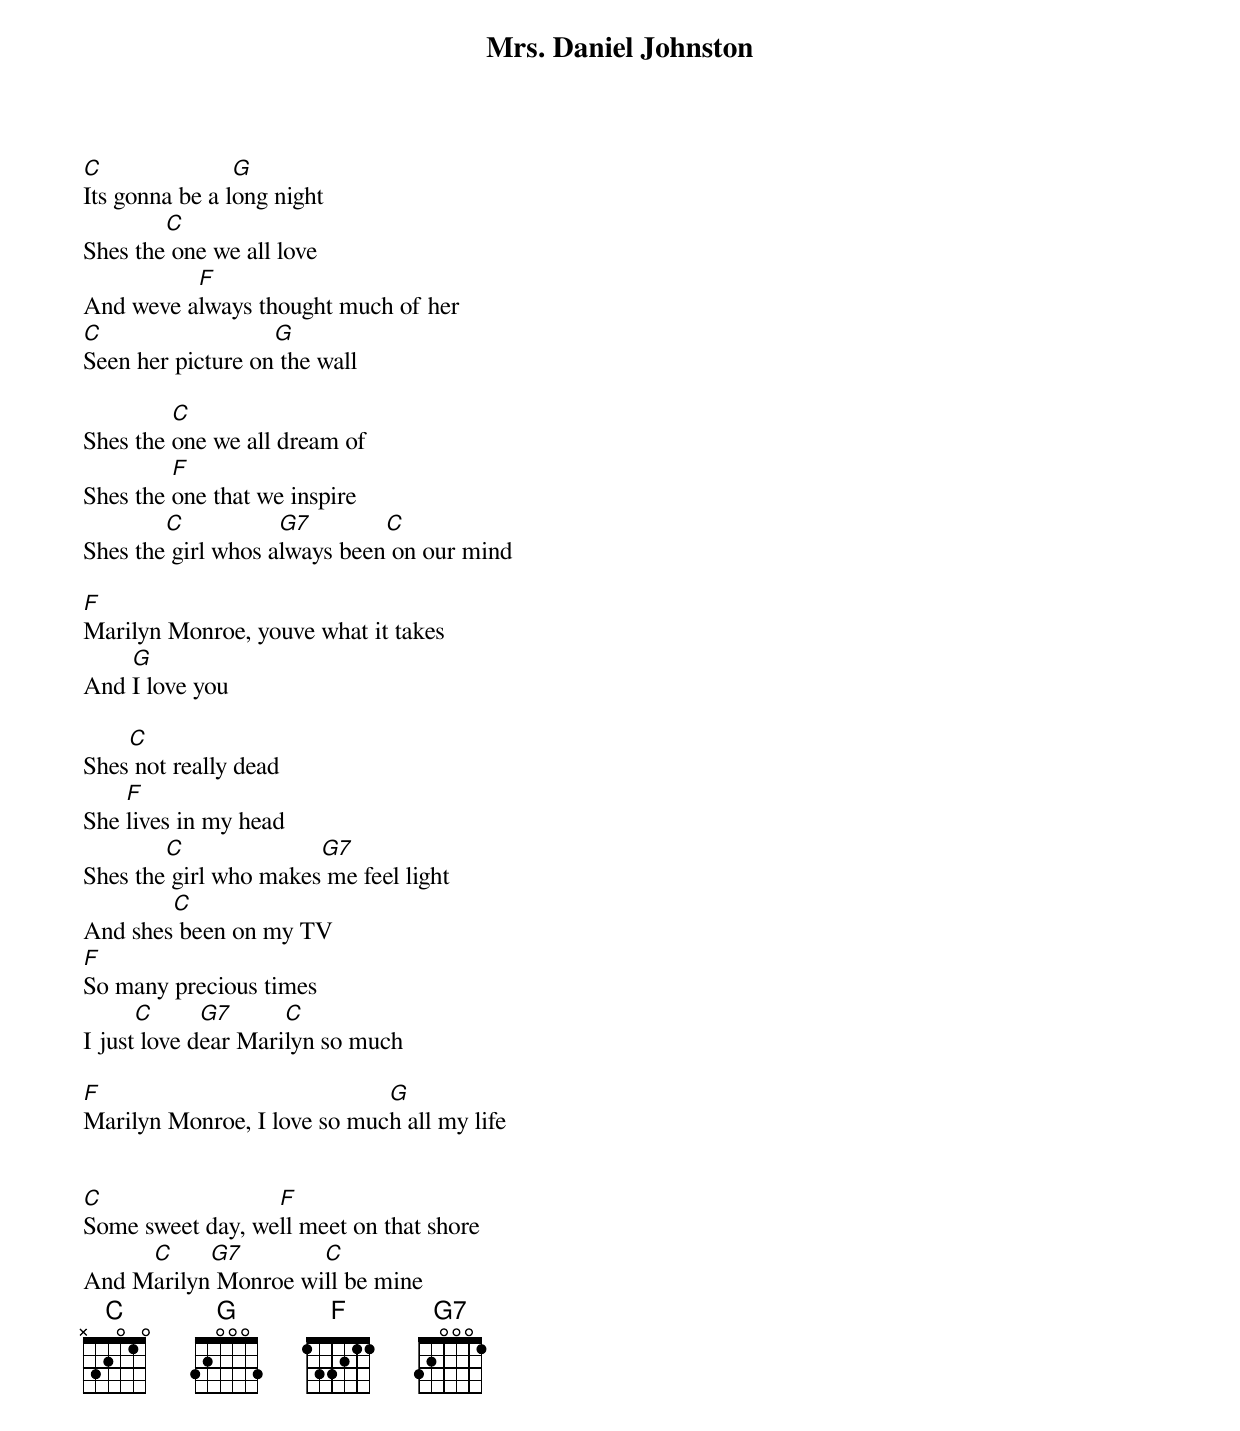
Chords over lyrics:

Mrs. Daniel Johnston

C               G
Its gonna be a long night
        C
Shes the one we all love
          F
And weve always thought much of her
C                  G
Seen her picture on the wall

         C
Shes the one we all dream of
         F
Shes the one that we inspire
        C           G7        C
Shes the girl whos always been on our mind

F
Marilyn Monroe, youve what it takes
    G
And I love you

    C
Shes not really dead
    F
She lives in my head
        C              G7
Shes the girl who makes me feel light
        C
And shes been on my TV
F
So many precious times
      C      G7      C
I just love dear Marilyn so much

F                            G
Marilyn Monroe, I love so much all my life


C                 F
Some sweet day, well meet on that shore
     C     G7        C
And Marilyn Monroe will be mine
